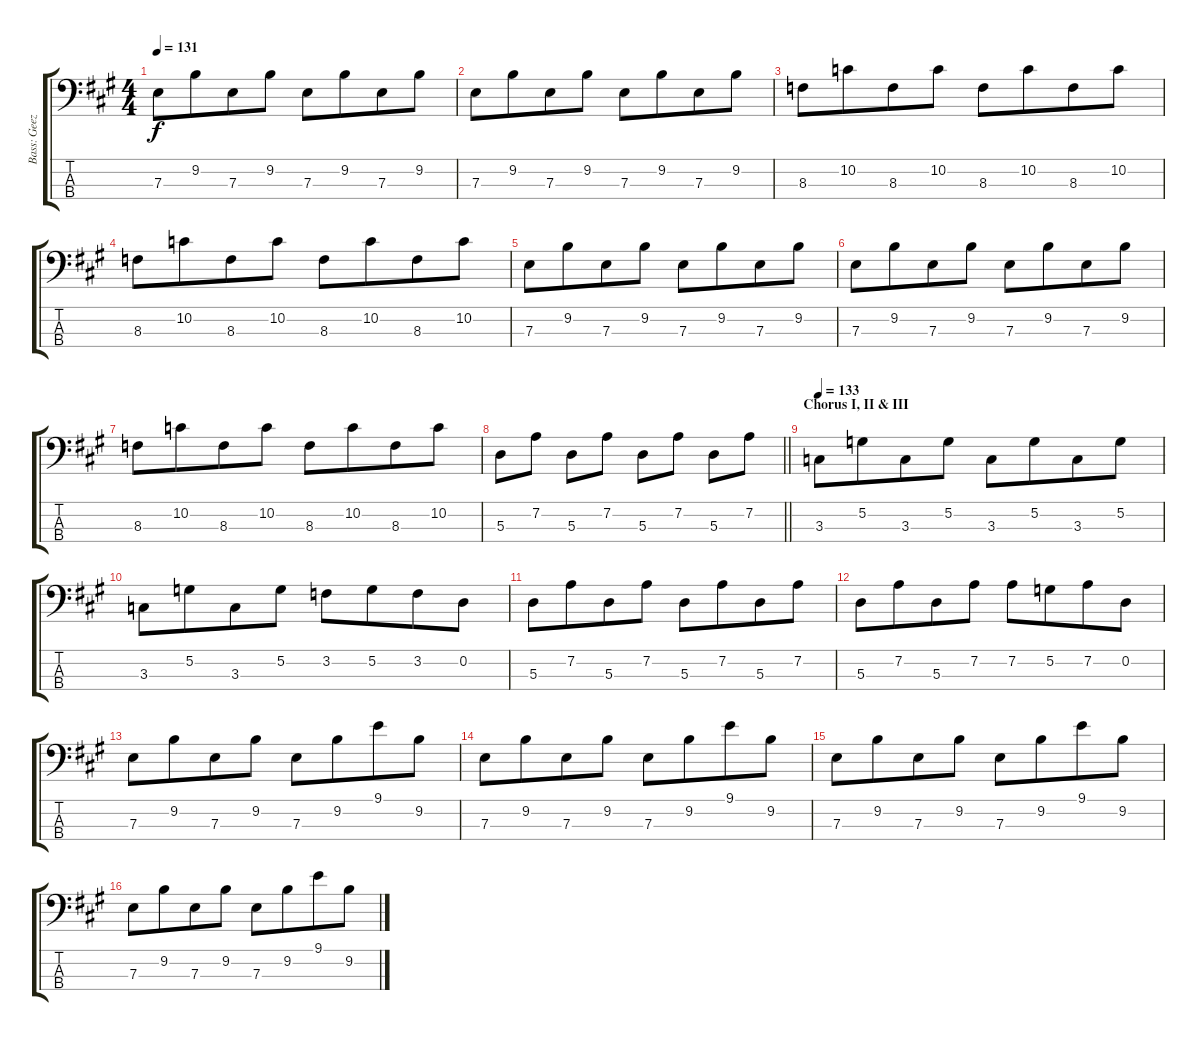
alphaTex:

\track ("Bass: Geezer" "Bass: Geez") {instrument electricbassfinger}
\staff {score tabs}
\tuning (G2 D2 A1 E1) {hide}
\ts (4 4)
\tempo 131
\clef f4
\ks a
7.3.8{dy f} 9.2.8{beam merge} 7.3.8 9.2.8 7.3.8 9.2.8{beam merge} 7.3.8 9.2.8 |
7.3.8 9.2.8{beam merge} 7.3.8 9.2.8 7.3.8 9.2.8{beam merge} 7.3.8 9.2.8 |
8.3.8 10.2.8{beam merge} 8.3.8 10.2.8 8.3.8 10.2.8{beam merge} 8.3.8 10.2.8 |
8.3.8 10.2.8{beam merge} 8.3.8 10.2.8 8.3.8 10.2.8{beam merge} 8.3.8 10.2.8 |
7.3.8 9.2.8{beam merge} 7.3.8 9.2.8 7.3.8 9.2.8{beam merge} 7.3.8 9.2.8 |
7.3.8 9.2.8{beam merge} 7.3.8 9.2.8 7.3.8 9.2.8{beam merge} 7.3.8 9.2.8 |
8.3.8 10.2.8{beam merge} 8.3.8 10.2.8 8.3.8 10.2.8{beam merge} 8.3.8 10.2.8 |
\barLineRight lightlight
5.3.8 7.2.8 5.3.8 7.2.8 5.3.8 7.2.8 5.3.8 7.2.8 |
\section ("" "Chorus I, II & III")
\tempo 133
3.3.8 5.2.8{beam merge} 3.3.8 5.2.8{beam split} 3.3.8 5.2.8{beam merge} 3.3.8 5.2.8 |
3.3.8 5.2.8{beam merge} 3.3.8 5.2.8 3.2.8 5.2.8{beam merge} 3.2.8 0.2.8 |
5.3.8 7.2.8{beam merge} 5.3.8 7.2.8 5.3.8 7.2.8{beam merge} 5.3.8 7.2.8 |
5.3.8 7.2.8{beam merge} 5.3.8 7.2.8 7.2.8 5.2.8{beam merge} 7.2.8 0.2.8 |
7.3.8 9.2.8{beam merge} 7.3.8 9.2.8 7.3.8 9.2.8{beam merge} 9.1.8 9.2.8 |
7.3.8 9.2.8{beam merge} 7.3.8 9.2.8 7.3.8 9.2.8{beam merge} 9.1.8 9.2.8 |
7.3.8 9.2.8{beam merge} 7.3.8 9.2.8 7.3.8 9.2.8{beam merge} 9.1.8 9.2.8 |
7.3.8 9.2.8{beam merge} 7.3.8 9.2.8 7.3.8 9.2.8{beam merge} 9.1.8 9.2.8
